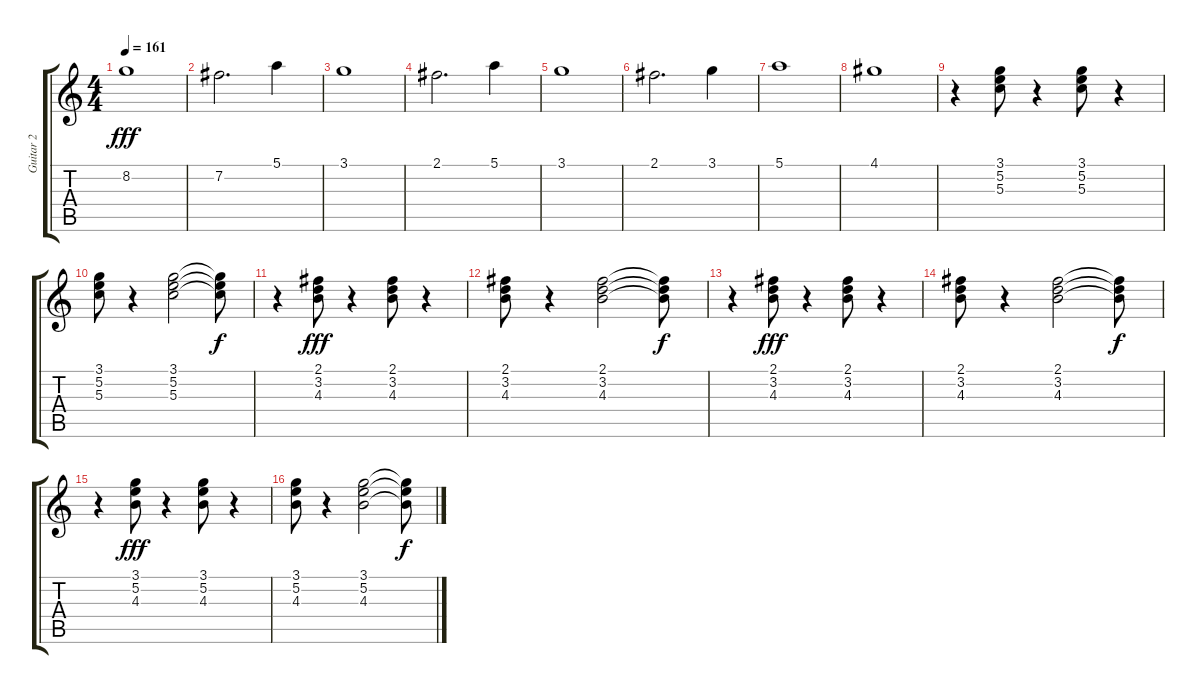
\track ("Guitar 2" "Guitar 2") {instrument acousticguitarsteel}
\staff {score tabs}
\tuning (E4 B3 G3 D3 A2 E2) {hide}
\ts (4 4)
\tempo 161
\clef g2
\ks c
8.2.1{dy fff} |
7.2.2{d} 5.1.4 |
3.1.1 |
2.1.2{d} 5.1.4 |
3.1.1 |
2.1.2{d} 3.1.4 |
5.1.1 |
4.1.1 |
r.4 (3.1 5.2 5.3).8 r.4 (3.1 5.2 5.3).8 r.4 |
(3.1 5.2 5.3).8 r.4 (3.1 5.2 5.3).2 (3.1{t} 5.2{t} 5.3{t}).8{dy f} |
r.4 (2.1 3.2 4.3).8{dy fff} r.4 (2.1 3.2 4.3).8 r.4 |
(2.1 3.2 4.3).8 r.4 (2.1 3.2 4.3).2 (2.1{t} 3.2{t} 4.3{t}).8{dy f} |
r.4 (2.1 3.2 4.3).8{dy fff} r.4 (2.1 3.2 4.3).8 r.4 |
(2.1 3.2 4.3).8 r.4 (2.1 3.2 4.3).2 (2.1{t} 3.2{t} 4.3{t}).8{dy f} |
r.4 (3.1 5.2 4.3).8{dy fff} r.4 (3.1 5.2 4.3).8 r.4 |
(3.1 5.2 4.3).8 r.4 (3.1 5.2 4.3).2 (3.1{t} 5.2{t} 4.3{t}).8{dy f}
